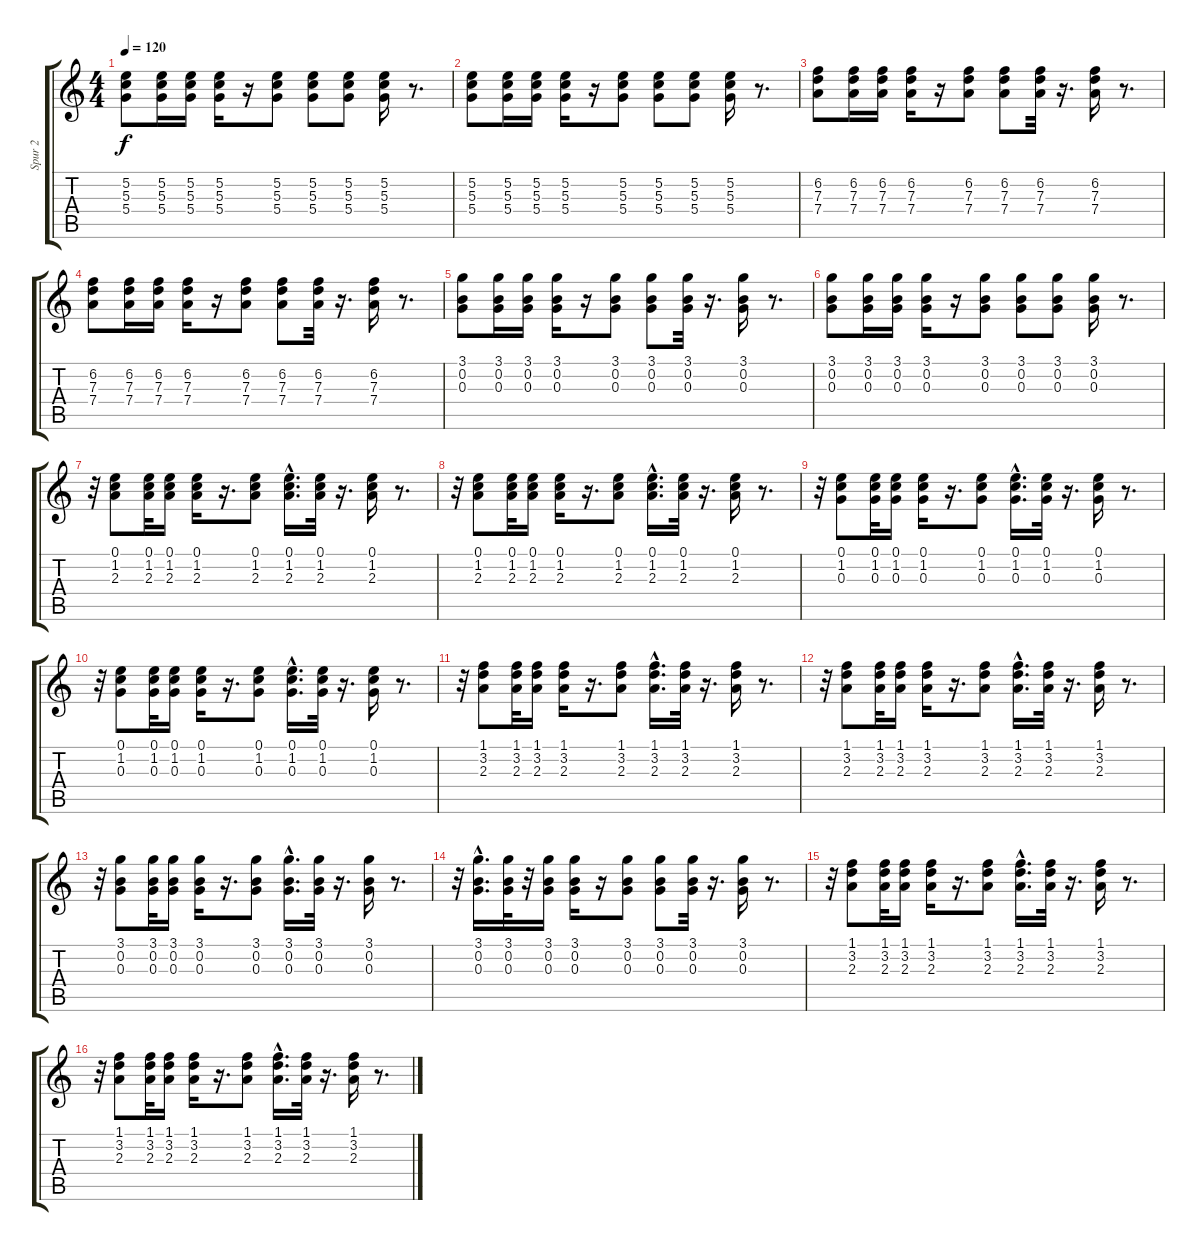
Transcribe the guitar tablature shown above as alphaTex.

\track ("Spur 2" "Spur 2") {instrument overdrivenguitar}
\staff {score tabs}
\tuning (E4 B3 G3 D3 A2 E2) {hide}
\ts (4 4)
\tempo 120
\clef g2
\ks c
(5.2 5.3 5.4).8{dy f} (5.2 5.3 5.4).16 (5.2 5.3 5.4).16 (5.2 5.3 5.4).16 r.16 (5.2 5.3 5.4).8 (5.2 5.3 5.4).8 (5.2 5.3 5.4).8 (5.2 5.3 5.4).16 r.8{d} |
(5.2 5.3 5.4).8 (5.2 5.3 5.4).16 (5.2 5.3 5.4).16 (5.2 5.3 5.4).16 r.16 (5.2 5.3 5.4).8 (5.2 5.3 5.4).8 (5.2 5.3 5.4).8 (5.2 5.3 5.4).16 r.8{d} |
(6.2 7.3 7.4).8 (6.2 7.3 7.4).16 (6.2 7.3 7.4).16 (6.2 7.3 7.4).16 r.16 (6.2 7.3 7.4).8 (6.2 7.3 7.4).8 (6.2 7.3 7.4).32 r.16{d} (6.2 7.3 7.4).16 r.8{d} |
(6.2 7.3 7.4).8 (6.2 7.3 7.4).16 (6.2 7.3 7.4).16 (6.2 7.3 7.4).16 r.16 (6.2 7.3 7.4).8 (6.2 7.3 7.4).8 (6.2 7.3 7.4).32 r.16{d} (6.2 7.3 7.4).16 r.8{d} |
(3.1 0.2 0.3).8 (3.1 0.2 0.3).16 (3.1 0.2 0.3).16 (3.1 0.2 0.3).16 r.16 (3.1 0.2 0.3).8 (3.1 0.2 0.3).8 (3.1 0.2 0.3).32 r.16{d} (3.1 0.2 0.3).16 r.8{d} |
(3.1 0.2 0.3).8 (3.1 0.2 0.3).16 (3.1 0.2 0.3).16 (3.1 0.2 0.3).16 r.16 (3.1 0.2 0.3).8 (3.1 0.2 0.3).8 (3.1 0.2 0.3).8 (3.1 0.2 0.3).16 r.8{d} |
r.32 (0.1 1.2 2.3).8 (0.1 1.2 2.3).32 (0.1 1.2 2.3).16 (0.1 1.2 2.3).16 r.16{d} (0.1 1.2 2.3).8 (0.1{hac} 1.2{hac} 2.3{hac}).16{d} (0.1 1.2 2.3).32 r.16{d} (0.1 1.2 2.3).16 r.8{d} |
r.32 (0.1 1.2 2.3).8 (0.1 1.2 2.3).32 (0.1 1.2 2.3).16 (0.1 1.2 2.3).16 r.16{d} (0.1 1.2 2.3).8 (0.1{hac} 1.2{hac} 2.3{hac}).16{d} (0.1 1.2 2.3).32 r.16{d} (0.1 1.2 2.3).16 r.8{d} |
r.32 (0.1 1.2 0.3).8 (0.1 1.2 0.3).32 (0.1 1.2 0.3).16 (0.1 1.2 0.3).16 r.16{d} (0.1 1.2 0.3).8 (0.1{hac} 1.2{hac} 0.3{hac}).16{d} (0.1 1.2 0.3).32 r.16{d} (0.1 1.2 0.3).16 r.8{d} |
r.32 (0.1 1.2 0.3).8 (0.1 1.2 0.3).32 (0.1 1.2 0.3).16 (0.1 1.2 0.3).16 r.16{d} (0.1 1.2 0.3).8 (0.1{hac} 1.2{hac} 0.3{hac}).16{d} (0.1 1.2 0.3).32 r.16{d} (0.1 1.2 0.3).16 r.8{d} |
r.32 (1.1 3.2 2.3).8 (1.1 3.2 2.3).32 (1.1 3.2 2.3).16 (1.1 3.2 2.3).16 r.16{d} (1.1 3.2 2.3).8 (1.1{hac} 3.2{hac} 2.3{hac}).16{d} (1.1 3.2 2.3).32 r.16{d} (1.1 3.2 2.3).16 r.8{d} |
r.32 (1.1 3.2 2.3).8 (1.1 3.2 2.3).32 (1.1 3.2 2.3).16 (1.1 3.2 2.3).16 r.16{d} (1.1 3.2 2.3).8 (1.1{hac} 3.2{hac} 2.3{hac}).16{d} (1.1 3.2 2.3).32 r.16{d} (1.1 3.2 2.3).16 r.8{d} |
r.32 (3.1 0.2 0.3).8 (3.1 0.2 0.3).32 (3.1 0.2 0.3).16 (3.1 0.2 0.3).16 r.16{d} (3.1 0.2 0.3).8 (3.1{hac} 0.2{hac} 0.3{hac}).16{d} (3.1 0.2 0.3).32 r.16{d} (3.1 0.2 0.3).16 r.8{d} |
r.32 (3.1{hac} 0.2{hac} 0.3{hac}).16{d} (3.1 0.2 0.3).32 r.32 (3.1 0.2 0.3).16 (3.1 0.2 0.3).16 r.16 (3.1 0.2 0.3).8 (3.1 0.2 0.3).8 (3.1 0.2 0.3).32 r.16{d} (3.1 0.2 0.3).16 r.8{d} |
r.32 (1.1 3.2 2.3).8 (1.1 3.2 2.3).32 (1.1 3.2 2.3).16 (1.1 3.2 2.3).16 r.16{d} (1.1 3.2 2.3).8 (1.1{hac} 3.2{hac} 2.3{hac}).16{d} (1.1 3.2 2.3).32 r.16{d} (1.1 3.2 2.3).16 r.8{d} |
r.32 (1.1 3.2 2.3).8 (1.1 3.2 2.3).32 (1.1 3.2 2.3).16 (1.1 3.2 2.3).16 r.16{d} (1.1 3.2 2.3).8 (1.1{hac} 3.2{hac} 2.3{hac}).16{d} (1.1 3.2 2.3).32 r.16{d} (1.1 3.2 2.3).16 r.8{d}
